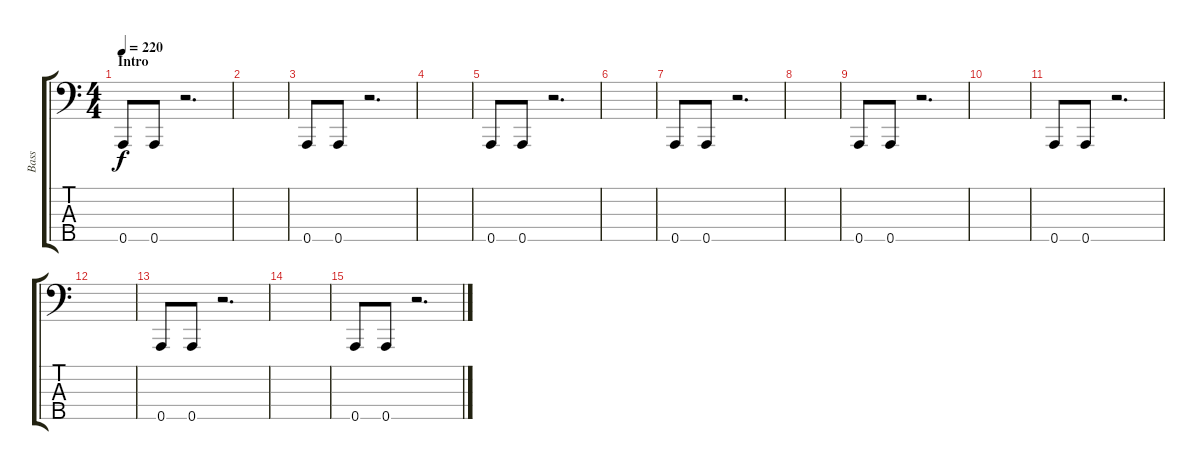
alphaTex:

\track ("Bass" "Bass") {instrument slapbass1}
\staff {score tabs}
\tuning (F2 C2 G1 D1 A0) {hide}
\ts (4 4)
\section ("" "Intro")
\tempo 220
\clef f4
\ks c
0.5.8{dy f instrument slapbass1} 0.5.8 r.2{d} |
|
0.5.8 0.5.8 r.2{d} |
|
0.5.8 0.5.8 r.2{d} |
|
0.5.8 0.5.8 r.2{d} |
|
0.5.8 0.5.8 r.2{d} |
|
0.5.8 0.5.8 r.2{d} |
|
0.5.8 0.5.8 r.2{d} |
|
0.5.8 0.5.8 r.2{d}
